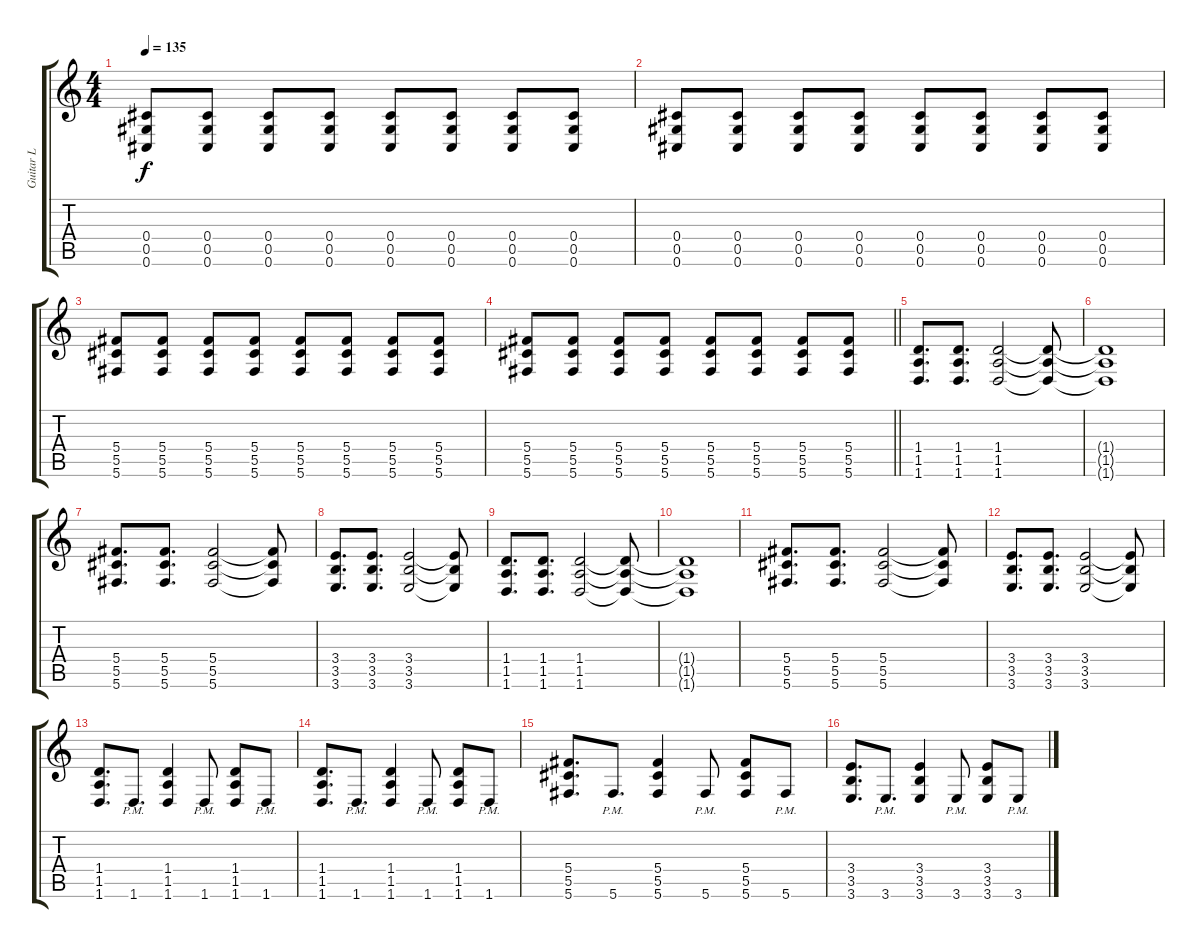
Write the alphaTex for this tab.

\track ("Guitar L" "Guitar L") {instrument distortionguitar}
\staff {score tabs}
\tuning (Eb4 Bb3 Gb3 Db3 Ab2 Db2) {hide}
\ts (4 4)
\tempo 135
\clef g2
\ks c
(0.4 0.5 0.6).8{dy f} (0.4 0.5 0.6).8 (0.4 0.5 0.6).8 (0.4 0.5 0.6).8 (0.4 0.5 0.6).8 (0.4 0.5 0.6).8 (0.4 0.5 0.6).8 (0.4 0.5 0.6).8 |
(0.4 0.5 0.6).8 (0.4 0.5 0.6).8 (0.4 0.5 0.6).8 (0.4 0.5 0.6).8 (0.4 0.5 0.6).8 (0.4 0.5 0.6).8 (0.4 0.5 0.6).8 (0.4 0.5 0.6).8 |
(5.4 5.5 5.6).8 (5.4 5.5 5.6).8 (5.4 5.5 5.6).8 (5.4 5.5 5.6).8 (5.4 5.5 5.6).8 (5.4 5.5 5.6).8 (5.4 5.5 5.6).8 (5.4 5.5 5.6).8 |
\barLineRight lightlight
(5.4 5.5 5.6).8 (5.4 5.5 5.6).8 (5.4 5.5 5.6).8 (5.4 5.5 5.6).8 (5.4 5.5 5.6).8 (5.4 5.5 5.6).8 (5.4 5.5 5.6).8 (5.4 5.5 5.6).8 |
(1.4 1.5 1.6).8{d} (1.4 1.5 1.6).8{d} (1.4 1.5 1.6).2 (1.4{t} 1.5{t} 1.6{t}).8 |
(1.4{t} 1.5{t} 1.6{t}).1 |
(5.4 5.5 5.6).8{d} (5.4 5.5 5.6).8{d} (5.4 5.5 5.6).2 (5.4{t} 5.5{t} 5.6{t}).8 |
(3.4 3.5 3.6).8{d} (3.4 3.5 3.6).8{d} (3.4 3.5 3.6).2 (3.4{t} 3.5{t} 3.6{t}).8 |
(1.4 1.5 1.6).8{d} (1.4 1.5 1.6).8{d} (1.4 1.5 1.6).2 (1.4{t} 1.5{t} 1.6{t}).8 |
(1.4{t} 1.5{t} 1.6{t}).1 |
(5.4 5.5 5.6).8{d} (5.4 5.5 5.6).8{d} (5.4 5.5 5.6).2 (5.4{t} 5.5{t} 5.6{t}).8 |
(3.4 3.5 3.6).8{d} (3.4 3.5 3.6).8{d} (3.4 3.5 3.6).2 (3.4{t} 3.5{t} 3.6{t}).8 |
(1.4 1.5 1.6).8{d} 1.6{pm}.8{d} (1.4 1.5 1.6).4 1.6{pm}.8 (1.4 1.5 1.6).8 1.6{pm}.8 |
(1.4 1.5 1.6).8{d} 1.6{pm}.8{d} (1.4 1.5 1.6).4 1.6{pm}.8 (1.4 1.5 1.6).8 1.6{pm}.8 |
(5.4 5.5 5.6).8{d} 5.6{pm}.8{d} (5.4 5.5 5.6).4 5.6{pm}.8 (5.4 5.5 5.6).8 5.6{pm}.8 |
(3.4 3.5 3.6).8{d} 3.6{pm}.8{d} (3.4 3.5 3.6).4 3.6{pm}.8 (3.4 3.5 3.6).8 3.6{pm}.8
